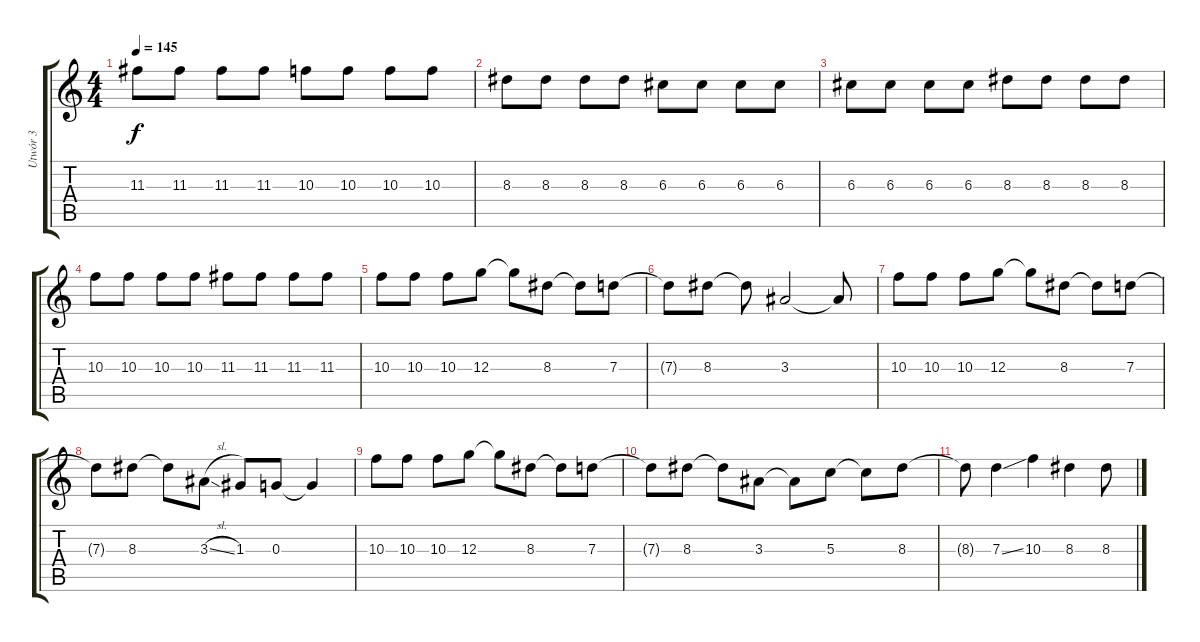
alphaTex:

\track ("Utwór 3" "Utwór 3") {instrument distortionguitar}
\staff {score tabs}
\tuning (E4 B3 G3 D3 A2 E2) {hide}
\ts (4 4)
\tempo 145
\clef g2
\ks c
11.3.8{dy f} 11.3.8 11.3.8 11.3.8 10.3.8 10.3.8 10.3.8 10.3.8 |
8.3.8 8.3.8 8.3.8 8.3.8 6.3.8 6.3.8 6.3.8 6.3.8 |
6.3.8 6.3.8 6.3.8 6.3.8 8.3.8 8.3.8 8.3.8 8.3.8 |
10.3.8 10.3.8 10.3.8 10.3.8 11.3.8 11.3.8 11.3.8 11.3.8 |
10.3.8 10.3.8 10.3.8 12.3.8 12.3{t}.8 8.3.8 8.3{t}.8 7.3.8 |
7.3{t}.8 8.3.8 8.3{t}.8 3.3.2 3.3{t}.8 |
10.3.8 10.3.8 10.3.8 12.3.8 12.3{t}.8 8.3.8 8.3{t}.8 7.3.8 |
7.3{t}.8 8.3.8 8.3{t}.8 3.3{sl}.8 1.3.8 0.3.8 0.3{t}.4 |
10.3.8 10.3.8 10.3.8 12.3.8 12.3{t}.8 8.3.8 8.3{t}.8 7.3.8 |
7.3{t}.8 8.3.8 8.3{t}.8 3.3.8 3.3{t}.8 5.3.8 5.3{t}.8 8.3.8 |
8.3{t}.8 7.3{ss}.4 10.3.4 8.3.4 8.3.8
